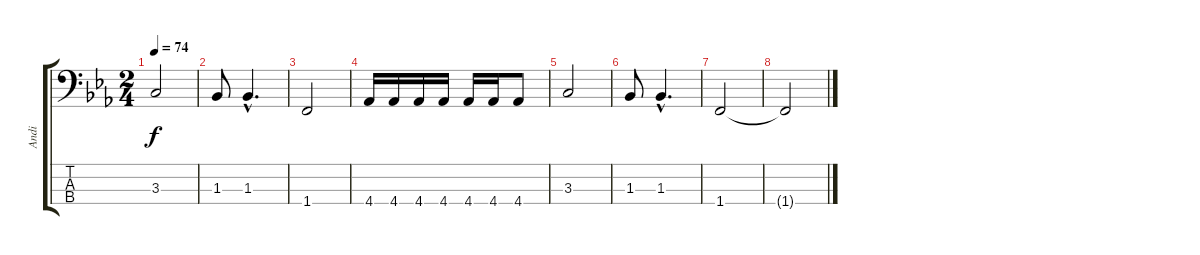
\track ("Andi" "Andi") {instrument electricbasspick}
\staff {score tabs}
\tuning (G2 D2 A1 E1) {hide}
\ts (2 4)
\tempo 74
\clef f4
\ks eb
3.3.2{dy f} |
1.3.8 1.3{hac}.4{d} |
1.4.2 |
4.4.16 4.4.16 4.4.16 4.4.16 4.4.16 4.4.16 4.4.8 |
3.3.2 |
1.3.8 1.3{hac}.4{d} |
1.4.2 |
1.4{t}.2
